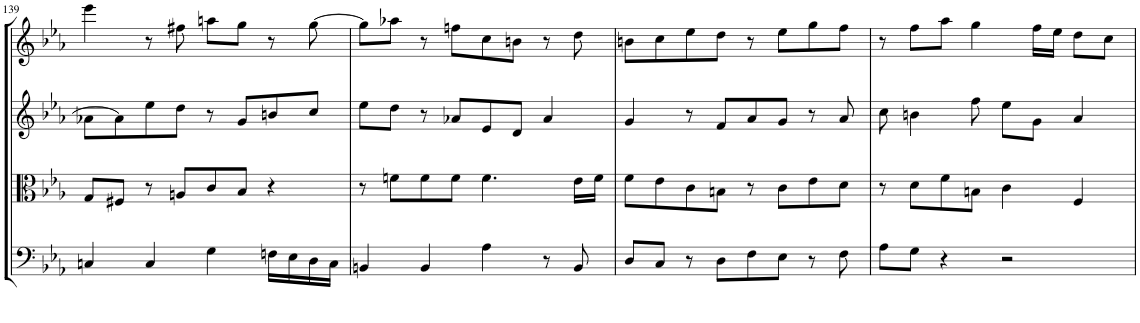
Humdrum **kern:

**kern	**kern	**kern	**kern
*part4	*part3	*part2	*part1
*staff4	*staff3	*staff2	*staff1
*I"Cello	*I"Viola	*I"Violin 2	*I"Violin 1
*	*I'Vla	*I'Vln	*I'Vln
!!LO:PB:g=z
*clefF4	*clefC3	*clefG2	*clefG2
*k[b-e-a-]	*k[b-e-a-]	*k[b-e-a-]	*k[b-e-a-]
*E-:	*E-:	*E-:	*E-:
*M4/4	*M4/4	*M4/4	*M4/4
*met(c)	*met(c)	*met(c)	*met(c)
=139	=139	=139	=139
4Cn/	8G/L	8a-X\L	4eee-\
.	8F#X/J	8a\]	.
4C/	8r	8ee-\	8r
.	8An/L	8dd\J	8ff#X\
4G\	8c/	8r	8aan\L
.	8B-/J	8g/L	8gg\J
16Fn\LL	4r	8bn/	8r
16E-\	.	.	.
16D\	.	8cc/J	[8gg\
16C\JJ	.	.	.
=140	=140	=140	=140
4BBn/	8r	8ee-\L	8gg\L]
.	8fn\L	8dd\J	8aa-X\J
4BB/	8f\	8r	8r
.	8f\J	8a-X/L	8ffn\L
4A-\	4.f\	8e-/	8cc\
.	.	8d/J	8bn\J
8r	.	4a-/	8r
8BB/	16e-\LL	.	8dd\
.	16f\JJ	.	.
=141	=141	=141	=141
8D/L	8f\L	4g/	8bn\L
8C/J	8e-\	.	8cc\
8r	8c\	8r	8ee-\
8D\L	8Bn\J	8f/L	8dd\J
8F\	8r	8a-/	8r
8E-\J	8c\L	8g/J	8ee-\L
8r	8e-\	8r	8gg\
8F\	8d\J	8a-/	8ff\J
=142	=142	=142	=142
8A-\L	8r	8cc\	8r
8G\J	8d\L	4bn\	8ff\L
4r	8f\	.	8aa-\J
.	8Bn\J	8ff\	4gg\
2r	4c\	8ee-\L	.
.	.	8g\J	16ff\LL
.	.	.	16ee-\JJ
.	4F/	4a-/	8dd\L
.	.	.	8cc\J
=	=	=	=
*-	*-	*-	*-
